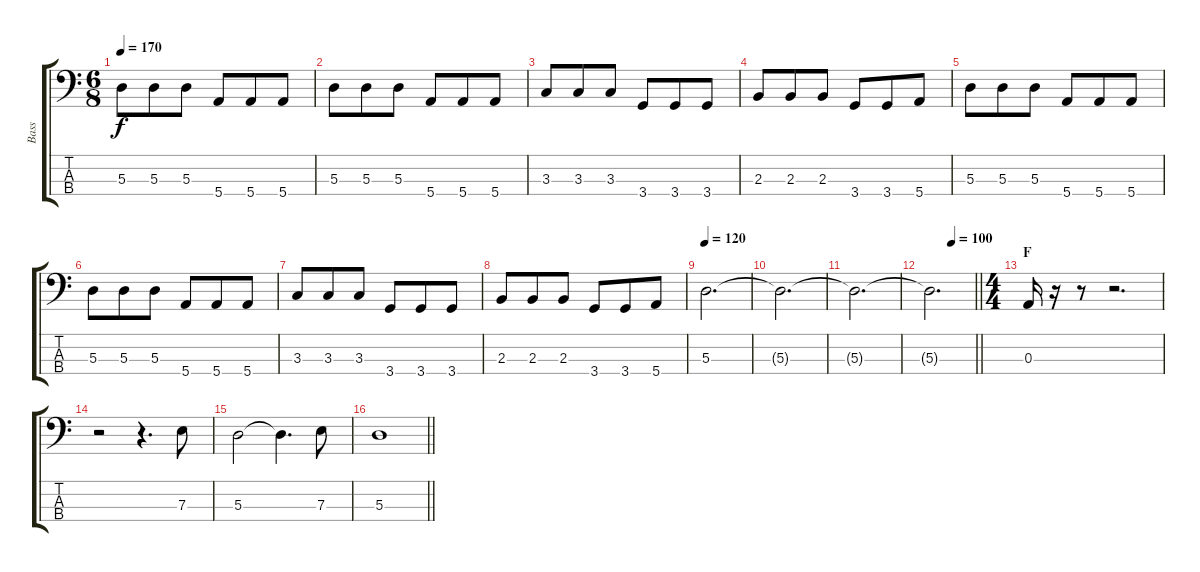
\track ("Bass" "Bass") {instrument electricbasspick}
\staff {score tabs}
\tuning (G2 D2 A1 E1) {hide}
\ts (6 8)
\tempo 170
\clef f4
\ks c
5.3.8{dy f} 5.3.8 5.3.8 5.4.8 5.4.8 5.4.8 |
5.3.8 5.3.8 5.3.8 5.4.8 5.4.8 5.4.8 |
3.3.8 3.3.8 3.3.8 3.4.8 3.4.8 3.4.8 |
2.3.8 2.3.8 2.3.8 3.4.8 3.4.8 5.4.8 |
5.3.8 5.3.8 5.3.8 5.4.8 5.4.8 5.4.8 |
5.3.8 5.3.8 5.3.8 5.4.8 5.4.8 5.4.8 |
3.3.8 3.3.8 3.3.8 3.4.8 3.4.8 3.4.8 |
2.3.8 2.3.8 2.3.8 3.4.8 3.4.8 5.4.8 |
\tempo 120
5.3.2{d} |
5.3{t}.2{d} |
5.3{t}.2{d} |
\tempo (100 0.5)
\barLineRight lightlight
5.3{t}.2{d} |
\ts (4 4)
\section ("" "F")
0.3.16 r.16 r.8 r.2{d} |
r.2 r.4{d} 7.3.8 |
5.3.2 5.3{t}.4{d} 7.3.8 |
\barLineRight lightlight
5.3.1
